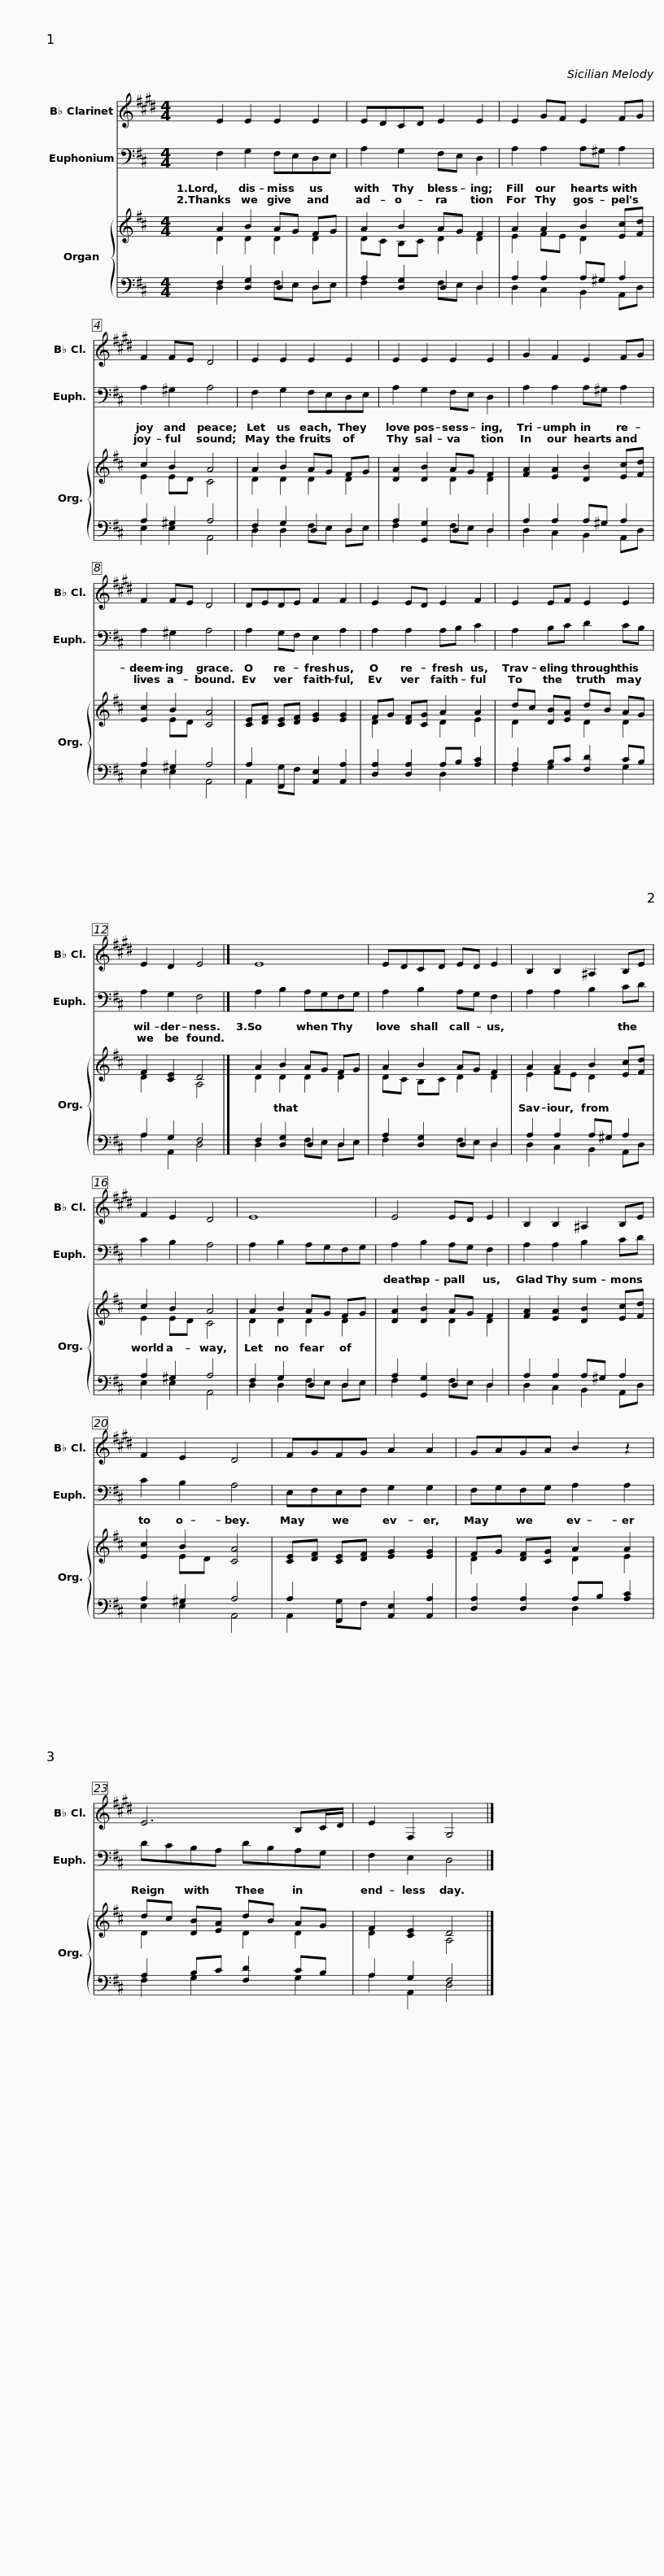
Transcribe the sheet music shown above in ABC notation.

X:1
%%score 1 2 { ( 3 4 ) | ( 5 6 ) }
L:1/8
M:4/4
I:linebreak $
K:D
V:1 treble transpose=-2
V:2 bass
V:3 treble
V:4 treble
V:5 bass
V:6 bass
V:1
[K:E] E2 E2 E2 E2 | EDCD E2 E2 | E2 GF E2 FG |$ F2 FE D4 | E2 E2 E2 E2 | %5
 E2 E2 E2 E2 | G2 F2 E2 FG |$ F2 FE D4 | DEDE F2 F2 | E2 ED E2 F2 | %10
 E2 EF E2 E2 |$ E2 D2 E4 |] E8 | EDCD ED E2 | B,2 B,2 ^A,2 B,E |$ %15
 F2 E2 D4 | E8 | E4 ED E2 | B,2 B,2 ^A,2 B,E | F2 E2 D4 |$ %20
 FGFG A2 A2 | GAGA B2 z2 | E6 B,C/D/ | E2 F,2 G,4 |] %24
V:2
 F,2 G,2 F,E,D,E, | A,2 G,2 F,E, D,2 | A,2 A,2 A,^G, A,2 |$ A,2 ^G,2 A,4 | F,2 G,2 F,E,D,E, | %5
 A,2 G,2 F,E, D,2 | A,2 A,2 A,^G, A,2 |$ A,2 ^G,2 A,4 | A,2 G,F, E,2 A,2 | A,2 A,2 A,B, C2 | %10
 A,2 B,C D2 CB, |$ A,2 G,2 F,4 |] A,2 B,2 A,G,F,G, | A,2 B,2 A,G, F,2 | A,2 A,2 B,2 CD |$ %15
 C2 B,2 A,4 | A,2 B,2 A,G,F,G, | A,2 B,2 A,G, F,2 | A,2 A,2 B,2 CD | C2 B,2 A,4 |$ %20
 E,F,E,F, G,2 G,2 | F,G,F,G, A,2 A,2 | DCB,A, DB,A,G, | F,2 E,2 D,4 |] %24
V:3
 A2 B2 AG FG | A2 B2 AG F2 | A2 A2 B2 [Ec][Fd] |$ c2 B2 A4 | A2 B2 AG FG | %5
 [DA]2 [DB]2 AG F2 | [FA]2 [EA]2 [DB]2 [Ec][Fd] |$ [Ec]2 B2 [CA]4 | [CE][DF] [CE][DF] [EG]2 [EG]2 | FG [DF][CG] A2 A2 | %10
 dc [DB][EA] dB AG |$ F2 [CE]2 D4 |] A2 B2 AG FG | A2 B2 AG F2 | A2 A2 B2 [Ec][Fd] |$ %15
 c2 B2 A4 | A2 B2 AG FG | [DA]2 [DB]2 AG F2 | [FA]2 [EA]2 [DB]2 [Ec][Fd] | [Ec]2 B2 [CA]4 |$ %20
 [CE][DF] [CE][DF] [EG]2 [EG]2 | FG [DF][CG] A2 A2 | dc [DB][EA] dB AG | F2 [CE]2 D4 |] %24
V:4
 D2 D2 D2 D2 | DC B,C D2 D2 | E2 FE D2 x2 |$ E2 ED C4 | D2 D2 D2 D2 | %5
 x4 D2 D2 | x8 |$ x2 ED x4 | x8 | D2 x2 D2 E2 | %10
 D2 x2 D2 D2 |$ D2 x2 A,4 |] D2 D2 D2 D2 | DC B,C D2 D2 | E2 FE D2 x2 |$ %15
 E2 ED C4 | D2 D2 D2 D2 | x4 D2 D2 | x8 | x2 ED x4 |$ %20
 x8 | D2 x2 D2 E2 | D2 x2 D2 D2 | D2 x2 A,4 |] %24
V:5
 F,2 [D,G,]2 D,2 D,2 | A,2 [D,G,]2 D,2 D,2 | A,2 A,2 A,^G, A,2 |$ A,2 ^G,2 A,4 | F,2 G,2 D,2 D,2 | %5
 A,2 [G,,G,]2 D,2 D,2 | A,2 A,2 A,^G, A,2 |$ A,2 ^G,2 A,4 | A,2 F,,2 [A,,E,]2 [A,,A,]2 | [D,A,]2 [D,A,]2 A,B, [A,C]2 | %10
 A,2 B,C [F,D]2 CB, |$ A,2 G,2 F,4 |] F,2 [D,G,]2 D,2 D,2 | A,2 [D,G,]2 D,2 D,2 | A,2 A,2 A,^G, A,2 |$ %15
 A,2 ^G,2 A,4 | F,2 G,2 D,2 D,2 | A,2 [G,,G,]2 D,2 D,2 | A,2 A,2 A,^G, A,2 | A,2 ^G,2 A,4 |$ %20
 A,2 F,,2 [A,,E,]2 [A,,A,]2 | [D,A,]2 [D,A,]2 A,B, [A,C]2 | A,2 B,C [F,D]2 CB, | A,2 G,2 F,4 |] %24
V:6
 D,2 x2 F,E, D,E, | F,2 x2 F,E, D,2 | D,2 C,2 B,,2 A,,D, |$ E,2 E,2 A,,4 | D,2 D,2 F,E, D,E, | %5
 F,2 x2 F,E, D,2 | D,2 C,2 B,,2 A,,D, |$ E,2 E,2 A,,4 | A,,2 G,F, x4 | x4 D,2 x2 | %10
 F,2 G,2 x2 G,2 |$ A,2 A,,2 D,4 |] D,2 x2 F,E, D,E, | F,2 x2 F,E, D,2 | D,2 C,2 B,,2 A,,D, |$ %15
 E,2 E,2 A,,4 | D,2 D,2 F,E, D,E, | F,2 x2 F,E, D,2 | D,2 C,2 B,,2 A,,D, | E,2 E,2 A,,4 |$ %20
 A,,2 G,F, x4 | x4 D,2 x2 | F,2 G,2 x2 G,2 | A,2 A,,2 D,4 |] %24
